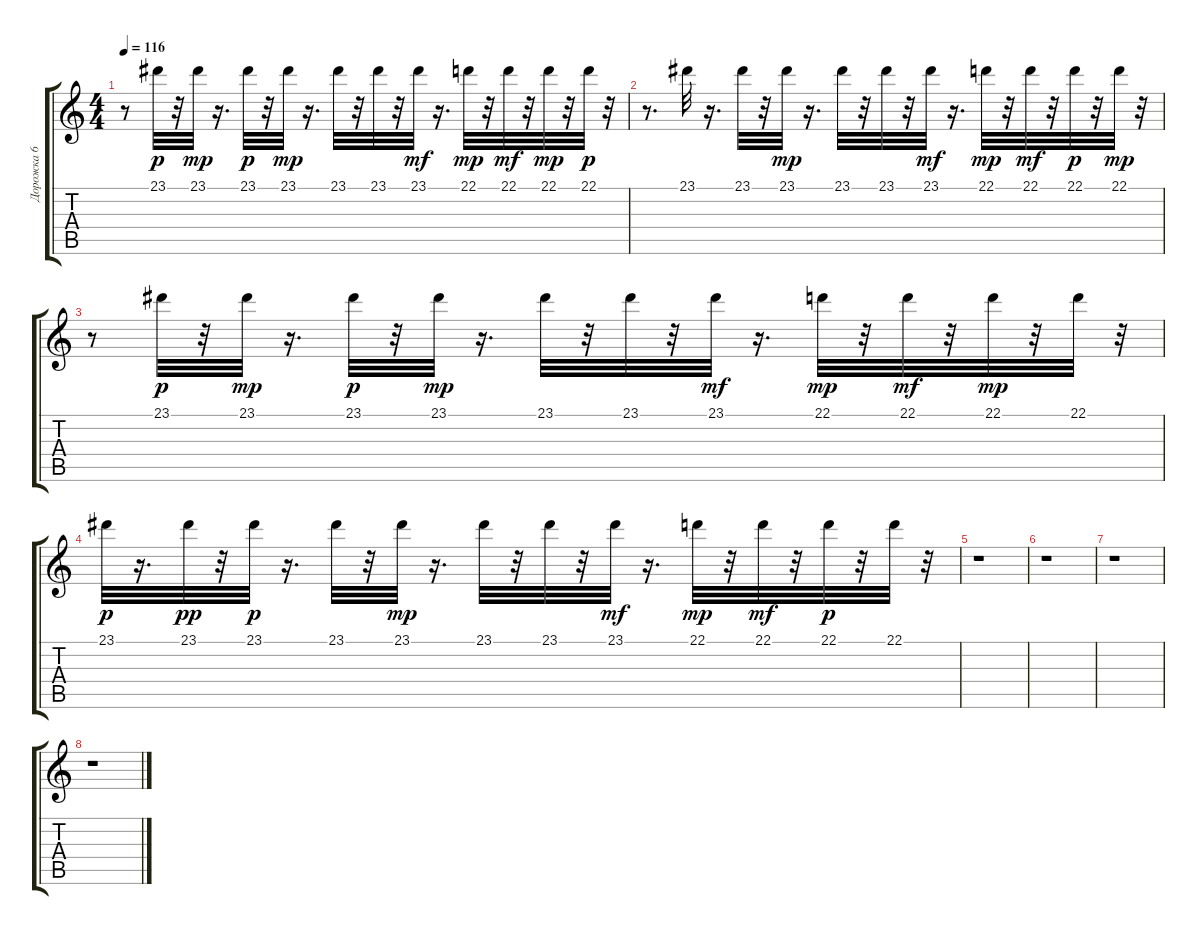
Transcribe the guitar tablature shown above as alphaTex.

\track ("Дорожка 6" "Дорожка 6") {instrument guitarfretnoise}
\staff {score tabs}
\tuning (E4 B3 G3 D3 A2 E2) {hide}
\ts (4 4)
\tempo 116
\clef g2
\ks c
r.8{dy p} 23.1.32 r.32 23.1.32{dy mp} r.16{d} 23.1.32{dy p} r.32 23.1.32{dy mp} r.16{d} 23.1.32 r.32 23.1.32 r.32 23.1.32{dy mf} r.16{d} 22.1.32{dy mp} r.32 22.1.32{dy mf} r.32 22.1.32{dy mp} r.32 22.1.32{dy p} r.32 |
r.8{d} 23.1.32 r.16{d} 23.1.32 r.32 23.1.32{dy mp} r.16{d} 23.1.32 r.32 23.1.32 r.32 23.1.32{dy mf} r.16{d} 22.1.32{dy mp} r.32 22.1.32{dy mf} r.32 22.1.32{dy p} r.32 22.1.32{dy mp} r.32 |
r.8 23.1.32{dy p} r.32 23.1.32{dy mp} r.16{d} 23.1.32{dy p} r.32 23.1.32{dy mp} r.16{d} 23.1.32 r.32 23.1.32 r.32 23.1.32{dy mf} r.16{d} 22.1.32{dy mp} r.32 22.1.32{dy mf} r.32 22.1.32{dy mp} r.32 22.1.32 r.32 |
23.1.32{dy p} r.16{d} 23.1.32{dy pp} r.32 23.1.32{dy p} r.16{d} 23.1.32 r.32 23.1.32{dy mp} r.16{d} 23.1.32 r.32 23.1.32 r.32 23.1.32{dy mf} r.16{d} 22.1.32{dy mp} r.32 22.1.32{dy mf} r.32 22.1.32{dy p} r.32 22.1.32 r.32 |
r.1 |
r.1 |
r.1 |
r.1
